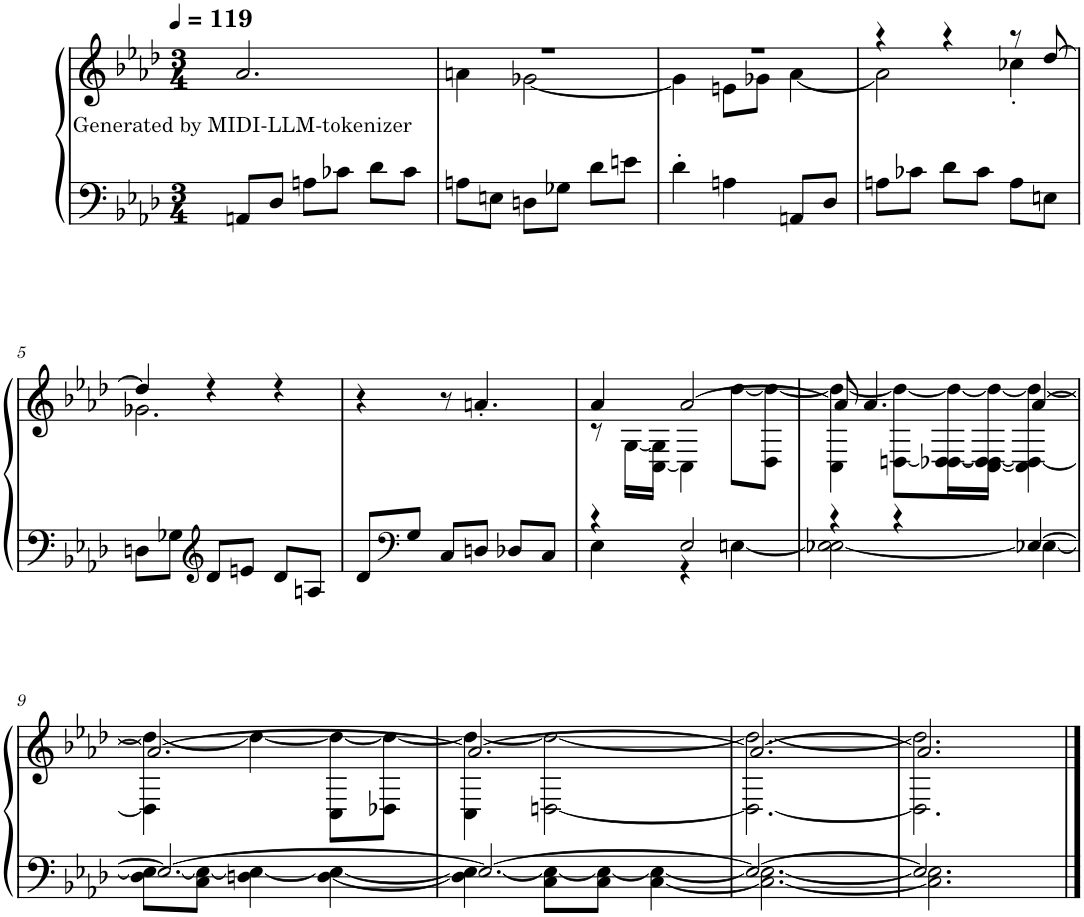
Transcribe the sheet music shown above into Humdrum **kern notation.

**kern	**kern	**text
*part1	*part1	*part1
*staff2	*staff1	*staff1
*I"Piano	*	*
*I'Pno.	*	*
*clefF4	*clefG2	*
*k[b-e-a-d-]	*k[b-e-a-d-]	*
*M3/4	*M3/4	*
*MM119	*MM119	*
=1	=1	=1
!	!	!LO:LY:b
8AAn/L	2.a-/	Generated by MIDI-LLM-tokenizer
8D-/J	.	.
8An\L	.	.
8c-X\J	.	.
8d-\L	.	.
8c-\J	.	.
=2	=2	=2
*	*^	*
8An\L	2.r	4an\	.
8En\J	.	.	.
8Dn\L	.	[2g-X\	.
8G-X\J	.	.	.
8d-\L	.	.	.
8en\J	.	.	.
=3	=3	=3	=3
4d-'\	2.r	4g-\]	.
4An\	.	8en\L	.
.	.	8g-X\J	.
8AAn/L	.	[4a-\	.
8D-/J	.	.	.
=4	=4	=4	=4
8An\L	4r	2a-\]	.
8c-X\J	.	.	.
8d-\L	4r	.	.
8c-\J	.	.	.
8A\L	8r	4cc-X'\	.
8En\J	[8dd-/	.	.
!!LO:LB:g=z	!!
=5	=5	=5	=5
8Dn\L	4dd-/]	2.g-X\	.
8G-X\J	.	.	.
*clefG2	*	*	*
8d-/L	4r	.	.
8en/J	.	.	.
8d-/L	4r	.	.
8An/J	.	.	.
*	*v	*v	*
=6	=6	=6
8d-/L	4r	.
*clefF4	*	*
8G/J	.	.
8C/L	8r	.
8Dn/J	4.an'/	.
8D-X/L	.	.
8C/J	.	.
=7	=7	=7
*^	*^	*
4r	4E-\	4a-/	8r	.
.	.	.	[16G\LL	.
.	.	.	[16C\ 16G\]JJ	.
2E-/	4r	[2a-/	4C\]	.
.	[4En\	.	[8dd-\L	.
.	.	.	8D-\ 8dd-\_J	.
=8	=8	=8	=8	=8
4r	2E-X\ 2E\_	8a-/]	4C\ 4dd-\_	.
.	.	4.a-/	.	.
4r	.	.	[8Dn\ 8dd-\_L	.
.	.	.	[16D-X\ 16D\_ 16dd-\_L	.
.	.	.	[16C\ 16D-\] 16D\_ 16dd-\_JJ	.
[4E-X/	4E\_	[4a-/	4C\] 4D\_ 4dd-\_	.
!!LO:LB:g=z	!!
=9	=9	=9	=9	=9
2.E-/_	8D-\ 8E\_L	2.a-/_	4D\] 4dd-\_	.
.	8C\ 8E\_J	.	.	.
.	4Dn\ 4E\_	.	4dd-\_	.
.	[4D\ 4E\_	.	8C\ 8dd-\_L	.
.	.	.	8D-X\ 8dd-\_J	.
=10	=10	=10	=10	=10
2.E-/_	4D\] 4E\_	2.a-/_	4C\ 4dd-\_	.
.	8C\ 8E\_L	.	[2Dn\ 2dd-\_	.
.	8C\ 8E\_J	.	.	.
.	[4C\ 4E\_	.	.	.
=11	=11	=11	=11	=11
2.E-/_	2.C\_ 2.E\_	2.a-/_	2.D\_ 2.dd-\_	.
=12	=12	=12	=12	=12
2.E-/]	2.C\] 2.E\]	2.a-/]	2.D\] 2.dd-\]	.
*v	*v	*	*	*
*	*v	*v	*
==	==	==
*-	*-	*-
